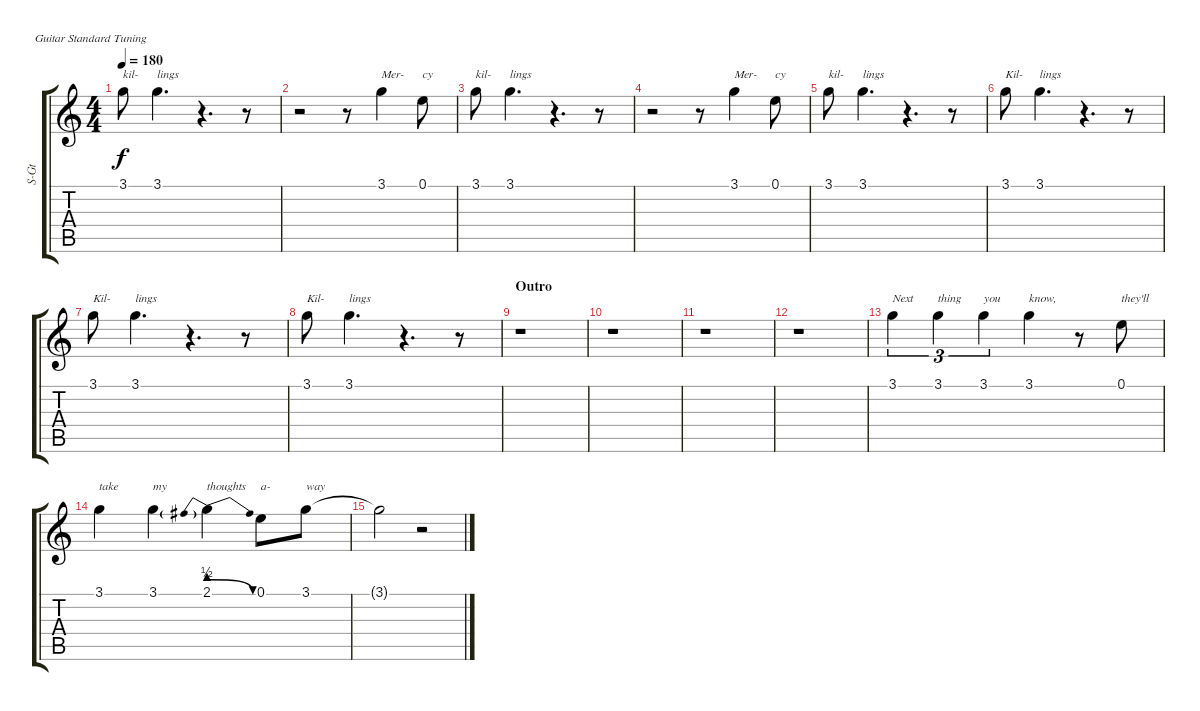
\bracketExtendMode groupsimilarinstruments
\track ("D. Mustaine (Vocals)" "S-Gt") {instrument lead6voice}
\staff {score tabs}
\tuning (E4 B3 G3 D3 A2 E2)
\displaytranspose 12
\ts (4 4)
\tempo 180
\clef g2
\ks c
3.1.8{txt "kil-" dy f} 3.1.4{d txt "lings"} r.4{d} r.8 |
r.2 r.8 3.1.4{txt "Mer-"} 0.1.8{txt "cy"} |
3.1.8{txt "kil-"} 3.1.4{d txt "lings"} r.4{d} r.8 |
r.2 r.8 3.1.4{txt "Mer-"} 0.1.8{txt "cy"} |
3.1.8{txt "kil-"} 3.1.4{d txt "lings"} r.4{d} r.8 |
3.1.8{txt "Kil-"} 3.1.4{d txt "lings"} r.4{d} r.8 |
3.1.8{txt "Kil-"} 3.1.4{d txt "lings"} r.4{d} r.8 |
3.1.8{txt "Kil-"} 3.1.4{d txt "lings"} r.4{d} r.8 |
\section ("" "Outro")
r.1 |
r.1 |
r.1 |
r.1 |
3.1.4{tu (3 2) txt "Next"} 3.1.4{tu (3 2) txt "thing"} 3.1.4{tu (3 2) txt "you"} 3.1.4{txt "know,"} r.8 0.1.8{txt "they'll"} |
3.1.4{txt "take"} 3.1.4{txt "my"} 2.1{be (prebendrelease 0 2 60 0)}.4{txt "thoughts"} 0.1.8{txt "a-"} 3.1.8{txt "way"} |
3.1{t}.2 r.2
